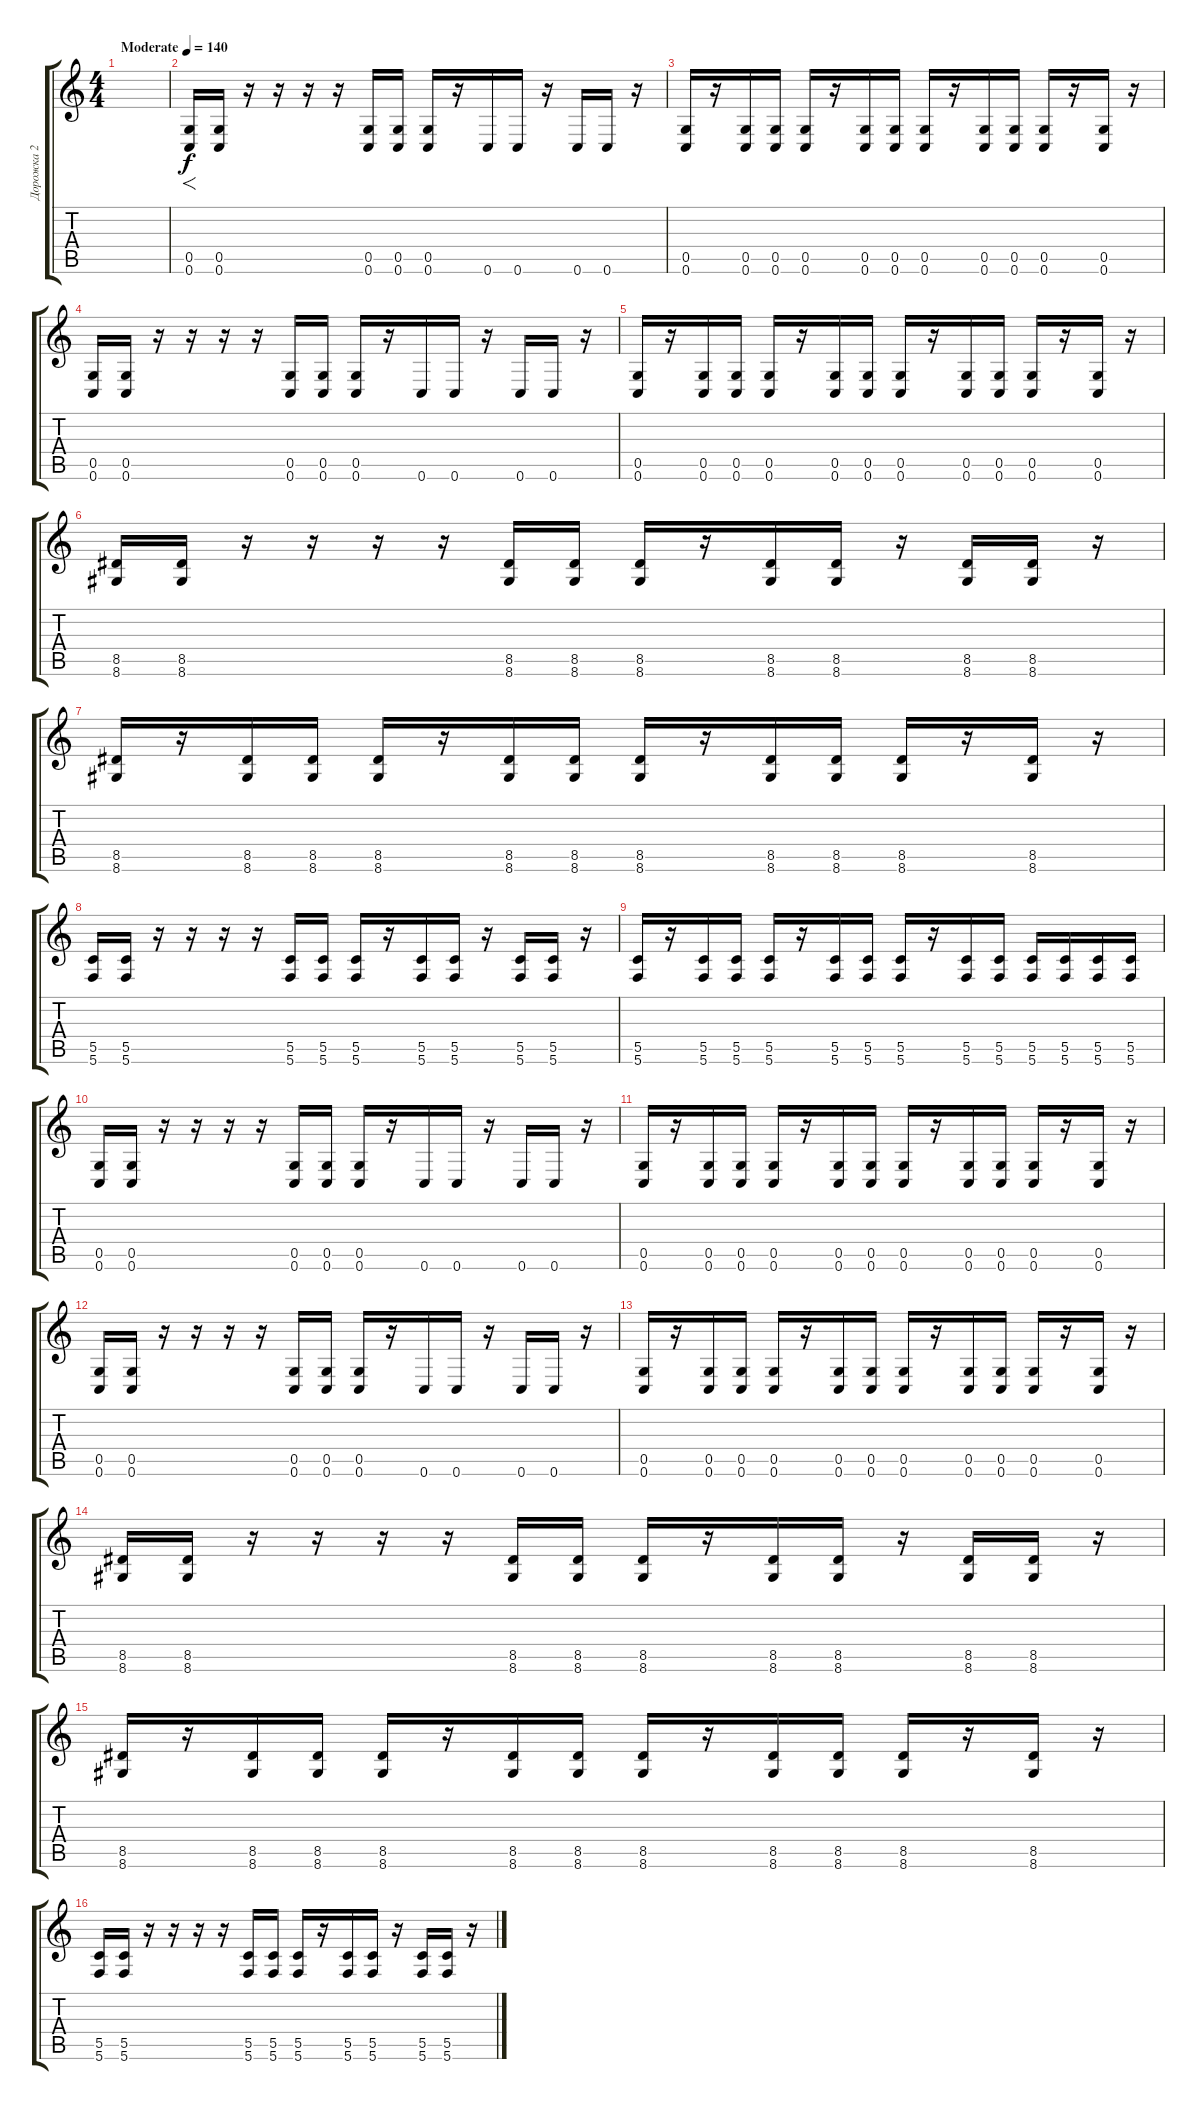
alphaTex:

\track ("Дорожка 2" "Дорожка 2") {instrument distortionguitar}
\staff {score tabs}
\tuning (D4 A3 F3 C3 G2 C2) {hide}
\ts (4 4)
\tempo (140 "Moderate")
\clef g2
\ks c
|
(0.5 0.6).16{f} (0.5 0.6).16 r.16 r.16 r.16 r.16 (0.5 0.6).16 (0.5 0.6).16 (0.5 0.6).16 r.16 0.6.16 0.6.16 r.16 0.6.16 0.6.16 r.16 |
(0.5 0.6).16 r.16 (0.5 0.6).16 (0.5 0.6).16 (0.5 0.6).16 r.16 (0.5 0.6).16 (0.5 0.6).16 (0.5 0.6).16 r.16 (0.5 0.6).16 (0.5 0.6).16 (0.5 0.6).16 r.16 (0.5 0.6).16 r.16 |
(0.5 0.6).16 (0.5 0.6).16 r.16 r.16 r.16 r.16 (0.5 0.6).16 (0.5 0.6).16 (0.5 0.6).16 r.16 0.6.16 0.6.16 r.16 0.6.16 0.6.16 r.16 |
(0.5 0.6).16 r.16 (0.5 0.6).16 (0.5 0.6).16 (0.5 0.6).16 r.16 (0.5 0.6).16 (0.5 0.6).16 (0.5 0.6).16 r.16 (0.5 0.6).16 (0.5 0.6).16 (0.5 0.6).16 r.16 (0.5 0.6).16 r.16 |
(8.5 8.6).16 (8.5 8.6).16 r.16 r.16 r.16 r.16 (8.5 8.6).16 (8.5 8.6).16 (8.5 8.6).16 r.16 (8.5 8.6).16 (8.5 8.6).16 r.16 (8.5 8.6).16 (8.5 8.6).16 r.16 |
(8.5 8.6).16 r.16 (8.5 8.6).16 (8.5 8.6).16 (8.5 8.6).16 r.16 (8.5 8.6).16 (8.5 8.6).16 (8.5 8.6).16 r.16 (8.5 8.6).16 (8.5 8.6).16 (8.5 8.6).16 r.16 (8.5 8.6).16 r.16 |
(5.5 5.6).16 (5.5 5.6).16 r.16 r.16 r.16 r.16 (5.5 5.6).16 (5.5 5.6).16 (5.5 5.6).16 r.16 (5.5 5.6).16 (5.5 5.6).16 r.16 (5.5 5.6).16 (5.5 5.6).16 r.16 |
(5.5 5.6).16 r.16 (5.5 5.6).16 (5.5 5.6).16 (5.5 5.6).16 r.16 (5.5 5.6).16 (5.5 5.6).16 (5.5 5.6).16 r.16 (5.5 5.6).16 (5.5 5.6).16 (5.5 5.6).16 (5.5 5.6).16 (5.5 5.6).16 (5.5 5.6).16 |
(0.5 0.6).16 (0.5 0.6).16 r.16 r.16 r.16 r.16 (0.5 0.6).16 (0.5 0.6).16 (0.5 0.6).16 r.16 0.6.16 0.6.16 r.16 0.6.16 0.6.16 r.16 |
(0.5 0.6).16 r.16 (0.5 0.6).16 (0.5 0.6).16 (0.5 0.6).16 r.16 (0.5 0.6).16 (0.5 0.6).16 (0.5 0.6).16 r.16 (0.5 0.6).16 (0.5 0.6).16 (0.5 0.6).16 r.16 (0.5 0.6).16 r.16 |
(0.5 0.6).16 (0.5 0.6).16 r.16 r.16 r.16 r.16 (0.5 0.6).16 (0.5 0.6).16 (0.5 0.6).16 r.16 0.6.16 0.6.16 r.16 0.6.16 0.6.16 r.16 |
(0.5 0.6).16 r.16 (0.5 0.6).16 (0.5 0.6).16 (0.5 0.6).16 r.16 (0.5 0.6).16 (0.5 0.6).16 (0.5 0.6).16 r.16 (0.5 0.6).16 (0.5 0.6).16 (0.5 0.6).16 r.16 (0.5 0.6).16 r.16 |
(8.5 8.6).16 (8.5 8.6).16 r.16 r.16 r.16 r.16 (8.5 8.6).16 (8.5 8.6).16 (8.5 8.6).16 r.16 (8.5 8.6).16 (8.5 8.6).16 r.16 (8.5 8.6).16 (8.5 8.6).16 r.16 |
(8.5 8.6).16 r.16 (8.5 8.6).16 (8.5 8.6).16 (8.5 8.6).16 r.16 (8.5 8.6).16 (8.5 8.6).16 (8.5 8.6).16 r.16 (8.5 8.6).16 (8.5 8.6).16 (8.5 8.6).16 r.16 (8.5 8.6).16 r.16 |
(5.5 5.6).16 (5.5 5.6).16 r.16 r.16 r.16 r.16 (5.5 5.6).16 (5.5 5.6).16 (5.5 5.6).16 r.16 (5.5 5.6).16 (5.5 5.6).16 r.16 (5.5 5.6).16 (5.5 5.6).16 r.16
